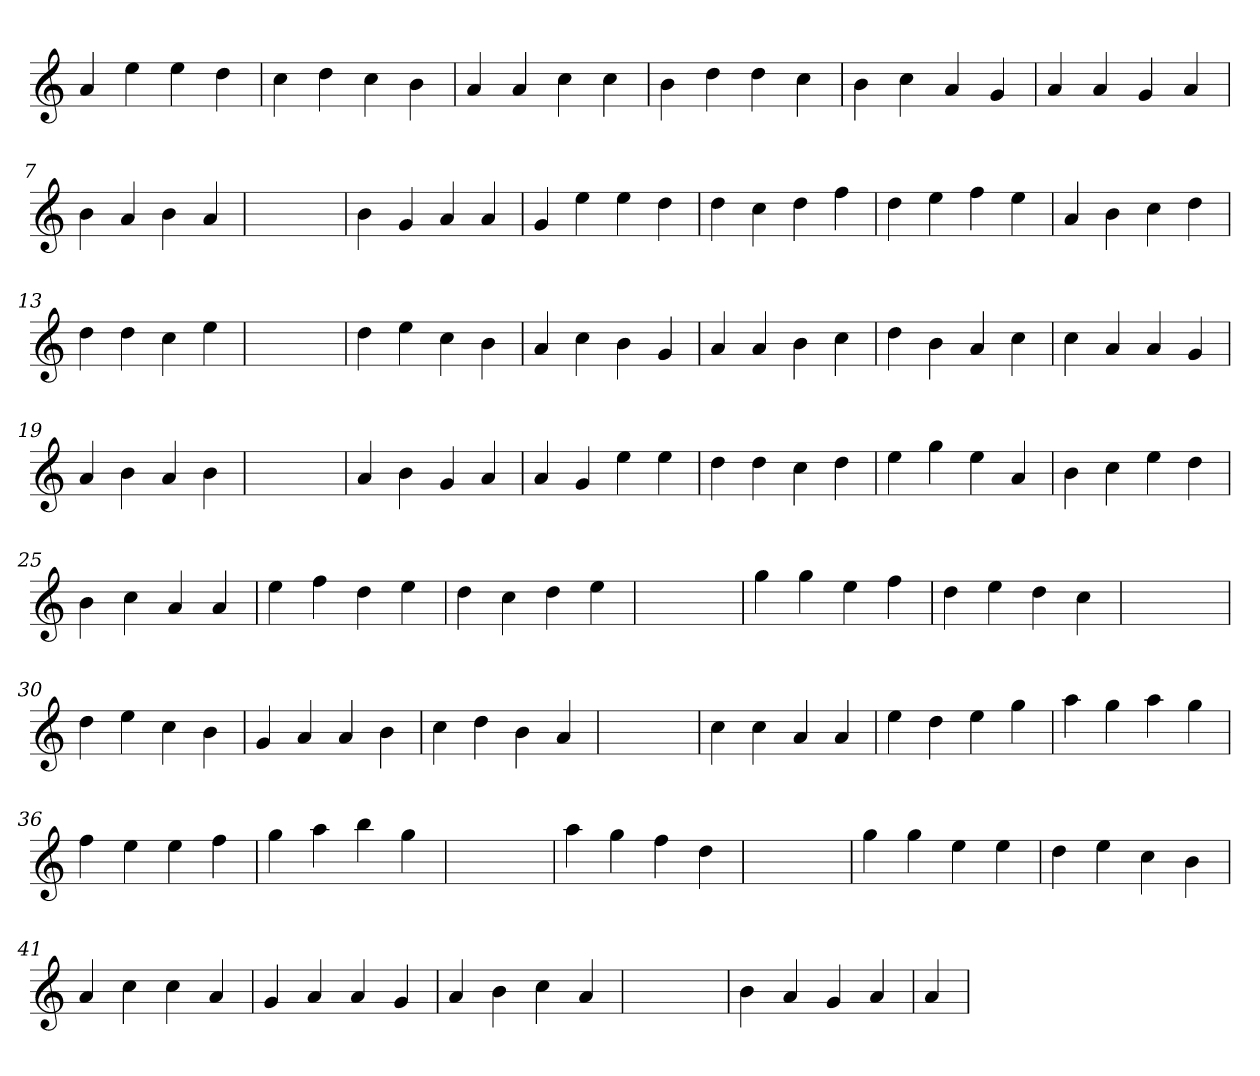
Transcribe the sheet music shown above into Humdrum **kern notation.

**kern
*part1
*staff1
*clefG2
=1
4a
4ee
4ee
4dd
=2
4cc
4dd
4cc
4b
=3
4a
4a
4cc
4cc
=4
4b
4dd
4dd
4cc
=5
4b
4cc
4a
4g
=6
4a
4a
4g
4a
=7
4b
4a
4b
4a
=8
1ryy
=8
4b
4g
4a
4a
=9
4g
4ee
4ee
4dd
=10
4dd
4cc
4dd
4ff
=11
4dd
4ee
4ff
4ee
=12
4a
4b
4cc
4dd
=13
4dd
4dd
4cc
4ee
=14
1ryy
=14
4dd
4ee
4cc
4b
=15
4a
4cc
4b
4g
=16
4a
4a
4b
4cc
=17
4dd
4b
4a
4cc
=18
4cc
4a
4a
4g
=19
4a
4b
4a
4b
=20
1ryy
=20
4a
4b
4g
4a
=21
4a
4g
4ee
4ee
=22
4dd
4dd
4cc
4dd
=23
4ee
4gg
4ee
4a
=24
4b
4cc
4ee
4dd
=25
4b
4cc
4a
4a
=26
4ee
4ff
4dd
4ee
=27
4dd
4cc
4dd
4ee
=28
1ryy
=28
4gg
4gg
4ee
4ff
=29
4dd
4ee
4dd
4cc
=30
1ryy
=30
4dd
4ee
4cc
4b
=31
4g
4a
4a
4b
=32
4cc
4dd
4b
4a
=33
1ryy
=33
4cc
4cc
4a
4a
=34
4ee
4dd
4ee
4gg
=35
4aa
4gg
4aa
4gg
=36
4ff
4ee
4ee
4ff
=37
4gg
4aa
4bb
4gg
=38
1ryy
=38
4aa
4gg
4ff
4dd
=39
1ryy
=39
4gg
4gg
4ee
4ee
=40
4dd
4ee
4cc
4b
=41
4a
4cc
4cc
4a
=42
4g
4a
4a
4g
=43
4a
4b
4cc
4a
=44
1ryy
=44
4b
4a
4g
4a
=45
4a
=
*-
